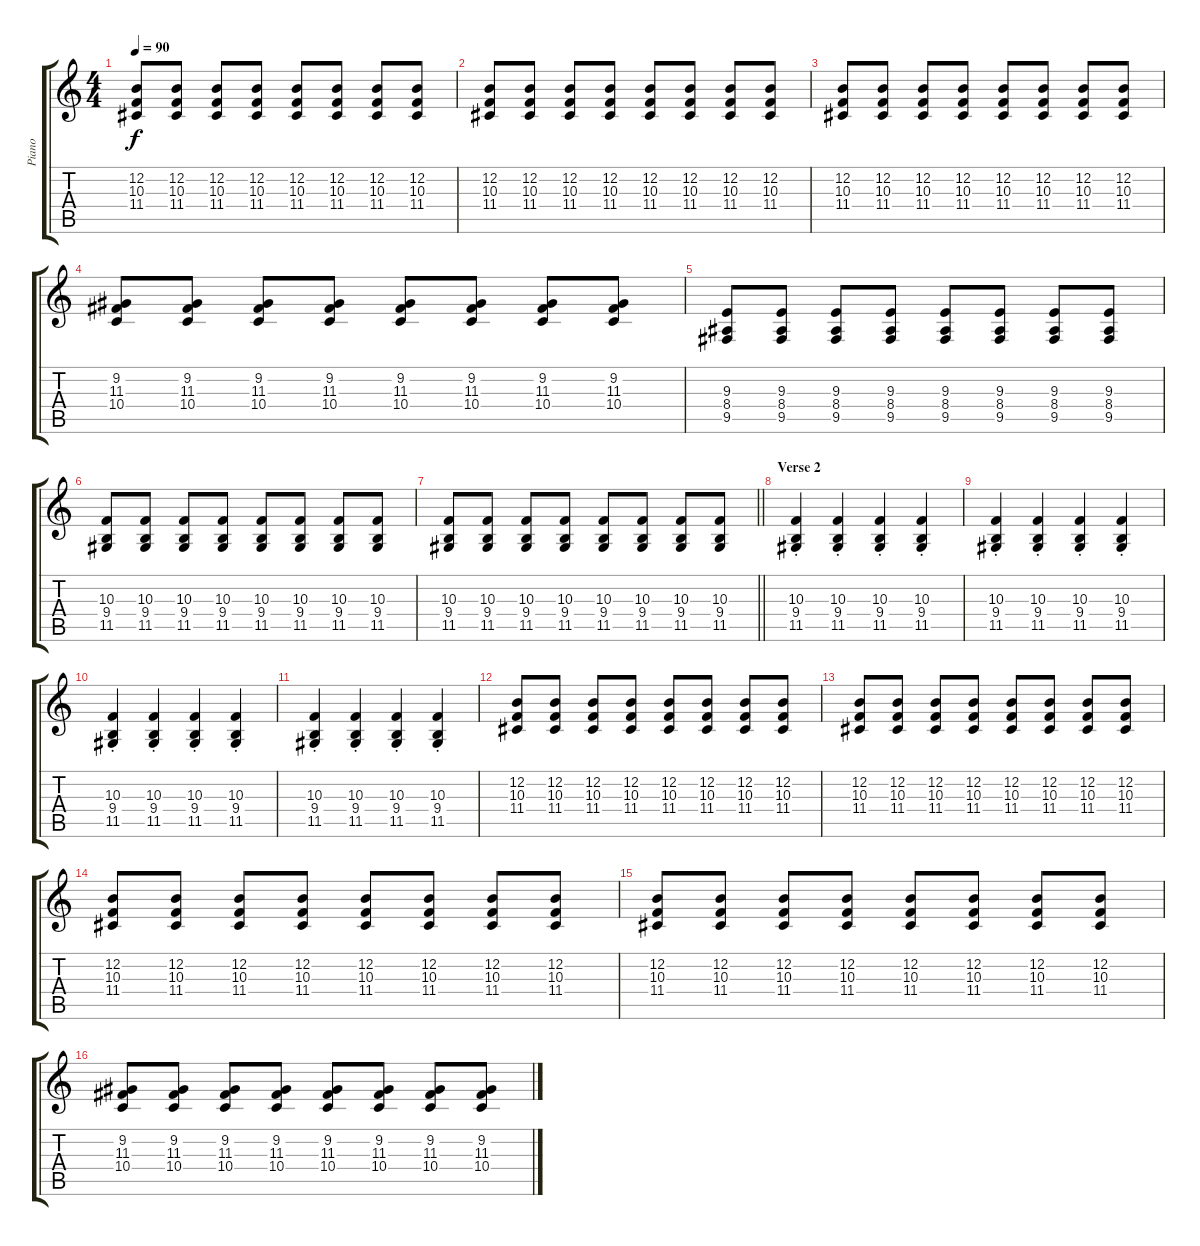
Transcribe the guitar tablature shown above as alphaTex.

\track ("Piano" "Piano") {instrument acousticgrandpiano}
\staff {score tabs}
\tuning (E4 B3 G3 D3 A2 E2) {hide}
\ts (4 4)
\tempo 90
\clef g2
\ks c
(12.2 10.3 11.4).8{dy f} (12.2 10.3 11.4).8 (12.2 10.3 11.4).8 (12.2 10.3 11.4).8 (12.2 10.3 11.4).8 (12.2 10.3 11.4).8 (12.2 10.3 11.4).8 (12.2 10.3 11.4).8 |
(12.2 10.3 11.4).8 (12.2 10.3 11.4).8 (12.2 10.3 11.4).8 (12.2 10.3 11.4).8 (12.2 10.3 11.4).8 (12.2 10.3 11.4).8 (12.2 10.3 11.4).8 (12.2 10.3 11.4).8 |
(12.2 10.3 11.4).8 (12.2 10.3 11.4).8 (12.2 10.3 11.4).8 (12.2 10.3 11.4).8 (12.2 10.3 11.4).8 (12.2 10.3 11.4).8 (12.2 10.3 11.4).8 (12.2 10.3 11.4).8 |
(9.2 11.3 10.4).8 (9.2 11.3 10.4).8 (9.2 11.3 10.4).8 (9.2 11.3 10.4).8 (9.2 11.3 10.4).8 (9.2 11.3 10.4).8 (9.2 11.3 10.4).8 (9.2 11.3 10.4).8 |
(9.3 8.4 9.5).8 (9.3 8.4 9.5).8 (9.3 8.4 9.5).8 (9.3 8.4 9.5).8 (9.3 8.4 9.5).8 (9.3 8.4 9.5).8 (9.3 8.4 9.5).8 (9.3 8.4 9.5).8 |
(10.3 9.4 11.5).8 (10.3 9.4 11.5).8 (10.3 9.4 11.5).8 (10.3 9.4 11.5).8 (10.3 9.4 11.5).8 (10.3 9.4 11.5).8 (10.3 9.4 11.5).8 (10.3 9.4 11.5).8 |
\barLineRight lightlight
(10.3 9.4 11.5).8 (10.3 9.4 11.5).8 (10.3 9.4 11.5).8 (10.3 9.4 11.5).8 (10.3 9.4 11.5).8 (10.3 9.4 11.5).8 (10.3 9.4 11.5).8 (10.3 9.4 11.5).8 |
\section ("" "Verse 2")
(10.3{st} 9.4{st} 11.5{st}).4 (10.3{st} 9.4{st} 11.5{st}).4 (10.3{st} 9.4{st} 11.5{st}).4 (10.3{st} 9.4{st} 11.5{st}).4 |
(10.3{st} 9.4{st} 11.5{st}).4 (10.3{st} 9.4{st} 11.5{st}).4 (10.3{st} 9.4{st} 11.5{st}).4 (10.3{st} 9.4{st} 11.5{st}).4 |
(10.3{st} 9.4{st} 11.5{st}).4 (10.3{st} 9.4{st} 11.5{st}).4 (10.3{st} 9.4{st} 11.5{st}).4 (10.3{st} 9.4{st} 11.5{st}).4 |
(10.3{st} 9.4{st} 11.5{st}).4 (10.3{st} 9.4{st} 11.5{st}).4 (10.3{st} 9.4{st} 11.5{st}).4 (10.3{st} 9.4{st} 11.5{st}).4 |
(12.2 10.3 11.4).8 (12.2 10.3 11.4).8 (12.2 10.3 11.4).8 (12.2 10.3 11.4).8 (12.2 10.3 11.4).8 (12.2 10.3 11.4).8 (12.2 10.3 11.4).8 (12.2 10.3 11.4).8 |
(12.2 10.3 11.4).8 (12.2 10.3 11.4).8 (12.2 10.3 11.4).8 (12.2 10.3 11.4).8 (12.2 10.3 11.4).8 (12.2 10.3 11.4).8 (12.2 10.3 11.4).8 (12.2 10.3 11.4).8 |
(12.2 10.3 11.4).8 (12.2 10.3 11.4).8 (12.2 10.3 11.4).8 (12.2 10.3 11.4).8 (12.2 10.3 11.4).8 (12.2 10.3 11.4).8 (12.2 10.3 11.4).8 (12.2 10.3 11.4).8 |
(12.2 10.3 11.4).8 (12.2 10.3 11.4).8 (12.2 10.3 11.4).8 (12.2 10.3 11.4).8 (12.2 10.3 11.4).8 (12.2 10.3 11.4).8 (12.2 10.3 11.4).8 (12.2 10.3 11.4).8 |
(9.2 11.3 10.4).8 (9.2 11.3 10.4).8 (9.2 11.3 10.4).8 (9.2 11.3 10.4).8 (9.2 11.3 10.4).8 (9.2 11.3 10.4).8 (9.2 11.3 10.4).8 (9.2 11.3 10.4).8
